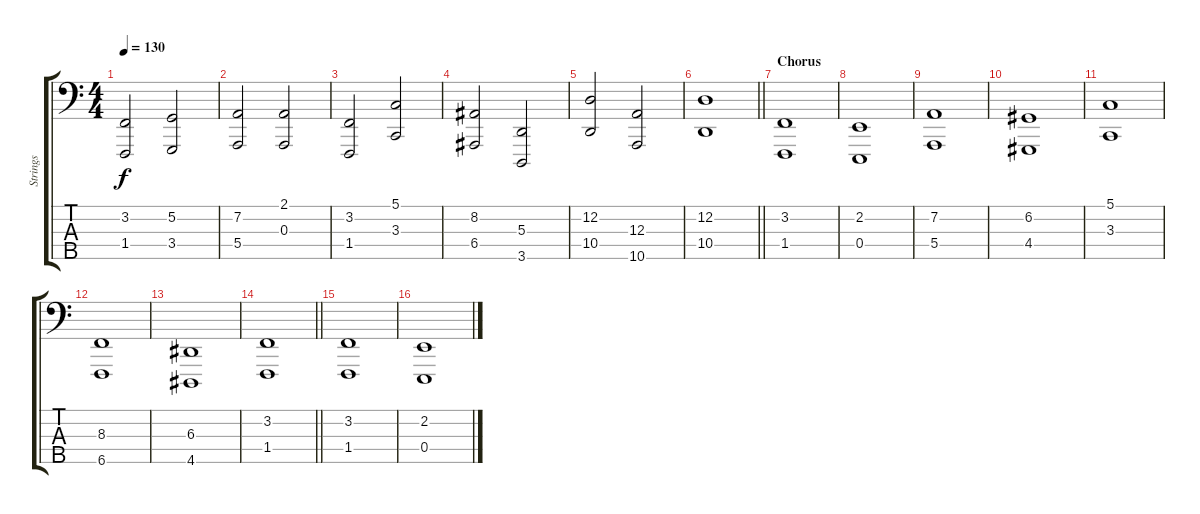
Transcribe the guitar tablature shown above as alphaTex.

\track ("Strings" "Strings") {instrument stringensemble1}
\staff {score tabs}
\tuning (G2 D2 A1 E1 B0) {hide}
\ts (4 4)
\tempo 130
\clef f4
\ks c
(3.2 1.4).2{dy f} (5.2 3.4).2 |
(7.2 5.4).2 (2.1 0.3).2 |
(3.2 1.4).2 (5.1 3.3).2 |
(8.2 6.4).2 (5.3 3.5).2 |
(12.2 10.4).2 (12.3 10.5).2 |
\barLineRight lightlight
(12.2 10.4).1 |
\section ("" "Chorus ")
(3.2 1.4).1 |
(2.2 0.4).1 |
(7.2 5.4).1 |
(6.2 4.4).1 |
(5.1 3.3).1 |
(8.3 6.5).1 |
(6.3 4.5).1 |
\barLineRight lightlight
(3.2 1.4).1 |
(3.2 1.4).1 |
(2.2 0.4).1
